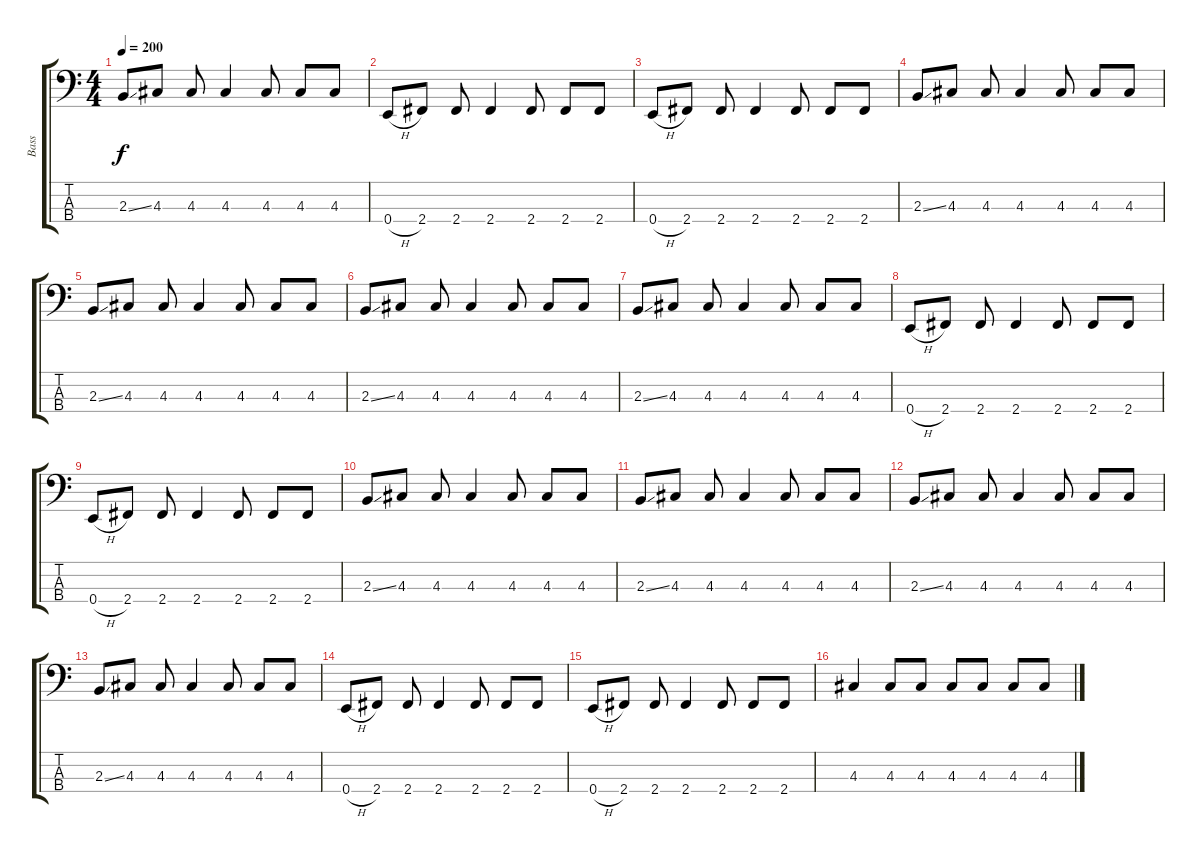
\track ("Bass" "Bass") {instrument electricbasspick}
\staff {score tabs}
\tuning (G2 D2 A1 E1) {hide}
\ts (4 4)
\tempo 200
\clef f4
\ks c
2.3{ss}.8{dy f} 4.3.8 4.3.8 4.3.4 4.3.8 4.3.8 4.3.8 |
0.4{h}.8 2.4.8 2.4.8 2.4.4 2.4.8 2.4.8 2.4.8 |
0.4{h}.8 2.4.8 2.4.8 2.4.4 2.4.8 2.4.8 2.4.8 |
2.3{ss}.8 4.3.8 4.3.8 4.3.4 4.3.8 4.3.8 4.3.8 |
2.3{ss}.8 4.3.8 4.3.8 4.3.4 4.3.8 4.3.8 4.3.8 |
2.3{ss}.8 4.3.8 4.3.8 4.3.4 4.3.8 4.3.8 4.3.8 |
2.3{ss}.8 4.3.8 4.3.8 4.3.4 4.3.8 4.3.8 4.3.8 |
0.4{h}.8 2.4.8 2.4.8 2.4.4 2.4.8 2.4.8 2.4.8 |
0.4{h}.8 2.4.8 2.4.8 2.4.4 2.4.8 2.4.8 2.4.8 |
2.3{ss}.8 4.3.8 4.3.8 4.3.4 4.3.8 4.3.8 4.3.8 |
2.3{ss}.8 4.3.8 4.3.8 4.3.4 4.3.8 4.3.8 4.3.8 |
2.3{ss}.8 4.3.8 4.3.8 4.3.4 4.3.8 4.3.8 4.3.8 |
2.3{ss}.8 4.3.8 4.3.8 4.3.4 4.3.8 4.3.8 4.3.8 |
0.4{h}.8 2.4.8 2.4.8 2.4.4 2.4.8 2.4.8 2.4.8 |
0.4{h}.8 2.4.8 2.4.8 2.4.4 2.4.8 2.4.8 2.4.8 |
4.3.4 4.3.8 4.3.8 4.3.8 4.3.8 4.3.8 4.3.8
